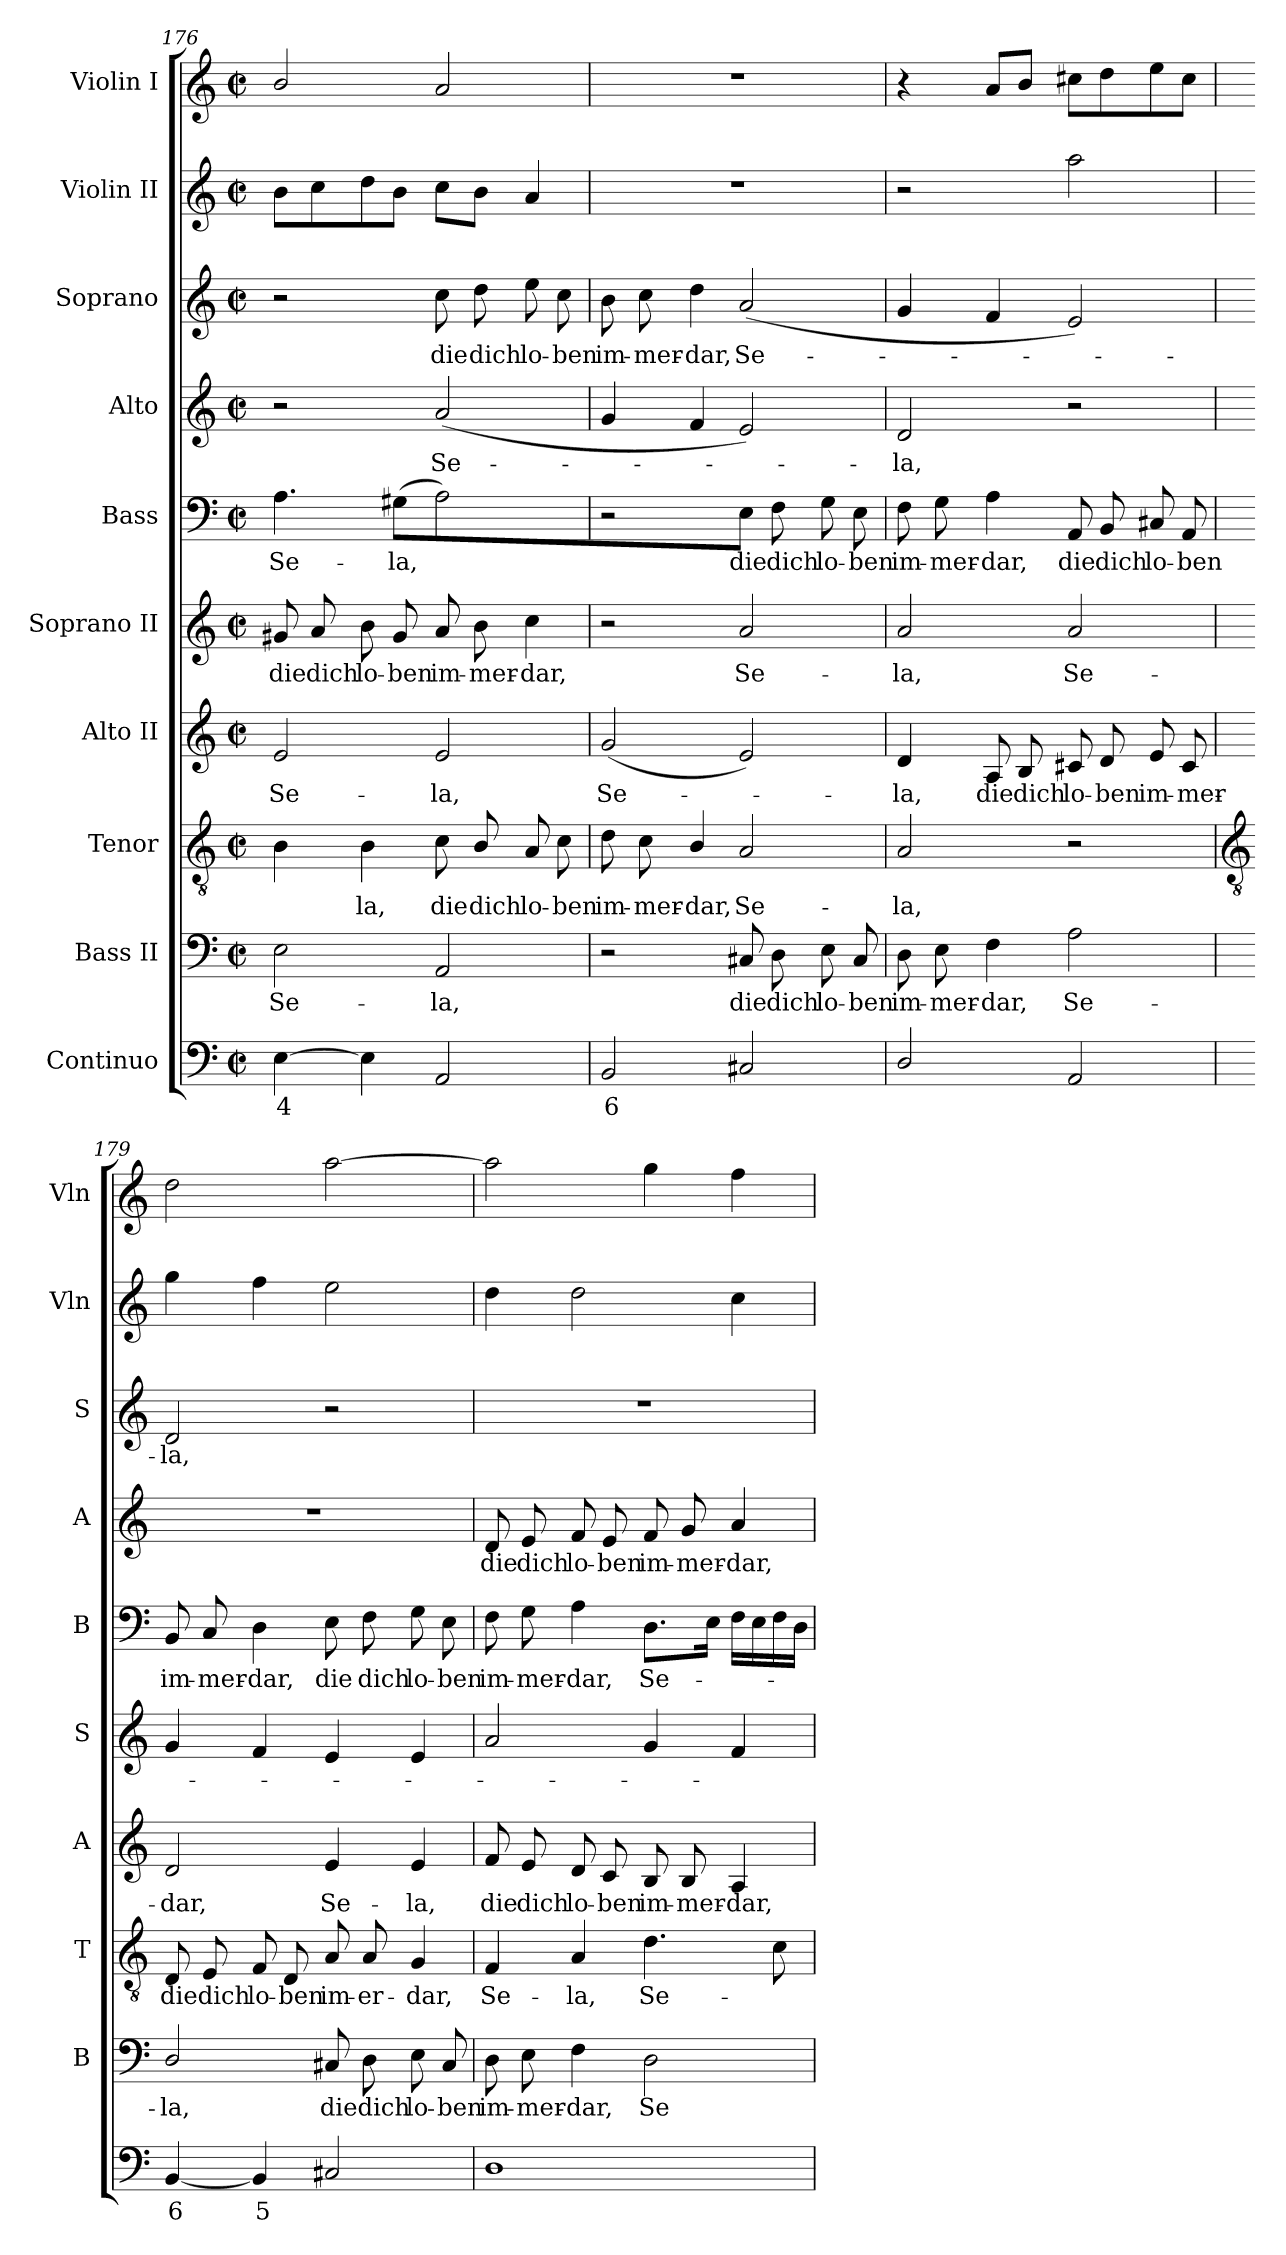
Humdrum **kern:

**kern	**text	**kern	**text	**kern	**text	**kern	**text	**kern	**text	**kern	**text	**kern	**text	**kern	**text	**kern	**kern
*part10	*part10	*part9	*part9	*part8	*part8	*part7	*part7	*part6	*part6	*part5	*part5	*part4	*part4	*part3	*part3	*part2	*part1
*staff10	*staff10	*staff9	*staff9	*staff8	*staff8	*staff7	*staff7	*staff6	*staff6	*staff5	*staff5	*staff4	*staff4	*staff3	*staff3	*staff2	*staff1
*I"Continuo	*	*I"Bass II	*	*I"Tenor	*	*I"Alto II	*	*I"Soprano II	*	*I"Bass	*	*I"Alto	*	*I"Soprano	*	*I"Violin II	*I"Violin I
*	*	*I'B	*	*I'T	*	*I'A	*	*I'S	*	*I'B	*	*I'A	*	*I'S	*	*I'Vln	*I'Vln
!!LO:LB:g=z
*clefF4	*	*clefF4	*	*clefGv2	*	*clefG2	*	*clefG2	*	*clefF4	*	*clefG2	*	*clefG2	*	*clefG2	*clefG2
*k[]	*	*k[]	*	*k[]	*	*k[]	*	*k[]	*	*k[]	*	*k[]	*	*k[]	*	*k[]	*k[]
*C:	*	*C:	*	*C:	*	*C:	*	*C:	*	*C:	*	*C:	*	*C:	*	*C:	*C:
*M2/2	*	*M2/2	*	*M2/2	*	*M2/2	*	*M2/2	*	*M2/2	*	*M2/2	*	*M2/2	*	*M2/2	*M2/2
*met(c|)	*	*met(c|)	*	*met(c|)	*	*met(c|)	*	*met(c|)	*	*met(c|)	*	*met(c|)	*	*met(c|)	*	*met(c|)	*met(c|)
=176	=176	=176	=176	=176	=176	=176	=176	=176	=176	=176	=176	=176	=176	=176	=176	=176	=176
!	!LO:LY:b	!	!LO:LY:b	!	!	!	!LO:LY:b	!	!LO:LY:b	!	!LO:LY:b	!	!	!	!	!	!
[4E	4	2E	Se-	4B	.	2e	Se-	8g#X	die	4.A	Se-	2r	.	2r	.	8bL	2b/
!	!	!	!	!	!	!	!	!	!LO:LY:b	!	!	!	!	!	!	!	!
.	.	.	.	.	.	.	.	8a	dich	.	.	.	.	.	.	8cc	.
!	!	!	!	!	!LO:LY:b	!	!	!	!LO:LY:b	!	!	!	!	!	!	!	!
4E]	.	.	.	4B	la,	.	.	8b	lo-	.	.	.	.	.	.	8dd	.
!	!	!	!	!	!	!	!	!	!LO:LY:b	!	!LO:LY:b	!	!	!	!	!	!
.	.	.	.	.	.	.	.	8g#	-ben	(>8G#XL	-la,	.	.	.	.	8bJ	.
!	!	!	!LO:LY:b	!	!LO:LY:b	!	!LO:LY:b	!	!LO:LY:b	!	!	!	!LO:LY:b	!	!LO:LY:b	!	!
2AA	.	2AA	-la,	8c	die	2e	-la,	8a	im-	2A)	.	(<2a	Se-	8cc	die	8ccL	2a
!	!	!	!	!	!LO:LY:b	!	!	!	!LO:LY:b	!	!	!	!	!	!LO:LY:b	!	!
.	.	.	.	8B/	dich	.	.	8b	-mer-	.	.	.	.	8dd	dich	8bJ	.
!	!	!	!	!	!LO:LY:b	!	!	!	!LO:LY:b	!	!	!	!	!	!LO:LY:b	!	!
.	.	.	.	8A	lo-	.	.	4cc	-dar,	.	.	.	.	8ee	lo-	4a	.
!	!	!	!	!	!LO:LY:b	!	!	!	!	!	!	!	!	!	!LO:LY:b	!	!
.	.	.	.	8c	-ben	.	.	.	.	.	.	.	.	8cc	-ben	.	.
=177	=177	=177	=177	=177	=177	=177	=177	=177	=177	=177	=177	=177	=177	=177	=177	=177	=177
!	!LO:LY:b	!	!	!	!LO:LY:b	!	!LO:LY:b	!	!	!	!	!	!	!	!LO:LY:b	!	!
2BB	6	2r	.	8d	im-	(<2g	Se-	2r	.	2r	.	4g	.	8b	im-	1r	1r
!	!	!	!	!	!LO:LY:b	!	!	!	!	!	!	!	!	!	!LO:LY:b	!	!
.	.	.	.	8c	-mer-	.	.	.	.	.	.	.	.	8cc	-mer-	.	.
!	!	!	!	!	!LO:LY:b	!	!	!	!	!	!	!	!	!	!LO:LY:b	!	!
.	.	.	.	4B/	-dar,	.	.	.	.	.	.	4f	.	4dd	-dar,	.	.
!	!	!	!LO:LY:b	!	!LO:LY:b	!	!	!	!LO:LY:b	!	!LO:LY:b	!	!	!	!LO:LY:b	!	!
2C#X	.	8C#X	die	2A	Se-	2e)	.	2a	Se-	8EJ	die	2e)	.	(<2a	Se-	.	.
!	!	!	!LO:LY:b	!	!	!	!	!	!	!	!LO:LY:b	!	!	!	!	!	!
.	.	8D	dich	.	.	.	.	.	.	8F	dich	.	.	.	.	.	.
!	!	!	!LO:LY:b	!	!	!	!	!	!	!	!LO:LY:b	!	!	!	!	!	!
.	.	8E	lo-	.	.	.	.	.	.	8G	lo-	.	.	.	.	.	.
!	!	!	!LO:LY:b	!	!	!	!	!	!	!	!LO:LY:b	!	!	!	!	!	!
.	.	8C#	-ben	.	.	.	.	.	.	8E	-ben	.	.	.	.	.	.
=178	=178	=178	=178	=178	=178	=178	=178	=178	=178	=178	=178	=178	=178	=178	=178	=178	=178
!	!	!	!LO:LY:b	!	!LO:LY:b	!	!LO:LY:b	!	!LO:LY:b	!	!LO:LY:b	!	!LO:LY:b	!	!	!	!
2D/	.	8D	im-	2A	-la,	4d	la,	2a	-la,	8F	im-	2d	la,	4g	.	2r	4r
!	!	!	!LO:LY:b	!	!	!	!	!	!	!	!LO:LY:b	!	!	!	!	!	!
.	.	8E	-mer-	.	.	.	.	.	.	8G	-mer-	.	.	.	.	.	.
!	!	!	!LO:LY:b	!	!	!	!LO:LY:b	!	!	!	!LO:LY:b	!	!	!	!	!	!
.	.	4F	-dar,	.	.	8A	die	.	.	4A	-dar,	.	.	4f	.	.	8aL
!	!	!	!	!	!	!	!LO:LY:b	!	!	!	!	!	!	!	!	!	!
.	.	.	.	.	.	8B	dich	.	.	.	.	.	.	.	.	.	8bJ
!	!	!	!LO:LY:b	!	!	!	!LO:LY:b	!	!LO:LY:b	!	!LO:LY:b	!	!	!	!	!	!
2AA	.	2A	Se-	2r	.	8c#X	lo-	2a	Se-	8AA	die	2r	.	2e)	.	2aa	8cc#XL
!	!	!	!	!	!	!	!LO:LY:b	!	!	!	!LO:LY:b	!	!	!	!	!	!
.	.	.	.	.	.	8d	-ben	.	.	8BB	dich	.	.	.	.	.	8dd
!	!	!	!	!	!	!	!LO:LY:b	!	!	!	!LO:LY:b	!	!	!	!	!	!
.	.	.	.	.	.	8e	im-	.	.	8C#X	lo-	.	.	.	.	.	8ee
!	!	!	!	!	!	!	!LO:LY:b	!	!	!	!LO:LY:b	!	!	!	!	!	!
.	.	.	.	.	.	8c#	-mer-	.	.	8AA	-ben	.	.	.	.	.	8cc#J
!!LO:LB:g=z
=179	=179	=179	=179	=179	=179	=179	=179	=179	=179	=179	=179	=179	=179	=179	=179	=179	=179
*	*	*	*	*clefGv2	*	*	*	*	*	*	*	*	*	*	*	*	*
!	!LO:LY:b	!	!LO:LY:b	!	!LO:LY:b	!	!LO:LY:b	!	!	!	!LO:LY:b	!	!	!	!LO:LY:b	!	!
[4BB	6	2D/	-la,	8D	die	2d	-dar,	4g	.	8BB	im-	1r	.	2d	la,	4gg	2dd
!	!	!	!	!	!LO:LY:b	!	!	!	!	!	!LO:LY:b	!	!	!	!	!	!
.	.	.	.	8E	dich	.	.	.	.	8C	-mer-	.	.	.	.	.	.
!	!LO:LY:b	!	!	!	!LO:LY:b	!	!	!	!	!	!LO:LY:b	!	!	!	!	!	!
4BB]	5	.	.	8F	lo-	.	.	4f	.	4D	-dar,	.	.	.	.	4ff	.
!	!	!	!	!	!LO:LY:b	!	!	!	!	!	!	!	!	!	!	!	!
.	.	.	.	8D	-ben	.	.	.	.	.	.	.	.	.	.	.	.
!	!	!	!LO:LY:b	!	!LO:LY:b	!	!LO:LY:b	!	!	!	!LO:LY:b	!	!	!	!	!	!
2C#X	.	8C#X	die	8A	im-	4e	Se-	4e	.	8E	die	.	.	2r	.	2ee	[2aa
!	!	!	!LO:LY:b	!	!LO:LY:b	!	!	!	!	!	!LO:LY:b	!	!	!	!	!	!
.	.	8D	dich	8A	-er-	.	.	.	.	8F	dich	.	.	.	.	.	.
!	!	!	!LO:LY:b	!	!LO:LY:b	!	!LO:LY:b	!	!	!	!LO:LY:b	!	!	!	!	!	!
.	.	8E	lo-	4G	-dar,	4e	-la,	4e	.	8G	lo-	.	.	.	.	.	.
!	!	!	!LO:LY:b	!	!	!	!	!	!	!	!LO:LY:b	!	!	!	!	!	!
.	.	8C#	-ben	.	.	.	.	.	.	8E	-ben	.	.	.	.	.	.
=180	=180	=180	=180	=180	=180	=180	=180	=180	=180	=180	=180	=180	=180	=180	=180	=180	=180
!	!	!	!LO:LY:b	!	!LO:LY:b	!	!LO:LY:b	!	!	!	!LO:LY:b	!	!LO:LY:b	!	!	!	!
1D	.	8D	im-	4F	Se-	8f	die	2a	.	8F	im-	8d	die	1r	.	4dd	2aa]
!	!	!	!LO:LY:b	!	!	!	!LO:LY:b	!	!	!	!LO:LY:b	!	!LO:LY:b	!	!	!	!
.	.	8E	-mer-	.	.	8e	dich	.	.	8G	-mer-	8e	dich	.	.	.	.
!	!	!	!LO:LY:b	!	!LO:LY:b	!	!LO:LY:b	!	!	!	!LO:LY:b	!	!LO:LY:b	!	!	!	!
.	.	4F	-dar,	4A	-la,	8d	lo-	.	.	4A	-dar,	8f	lo-	.	.	2dd	.
!	!	!	!	!	!	!	!LO:LY:b	!	!	!	!	!	!LO:LY:b	!	!	!	!
.	.	.	.	.	.	8c	-ben	.	.	.	.	8e	-ben	.	.	.	.
!	!	!	!LO:LY:b	!	!LO:LY:b	!	!LO:LY:b	!	!	!	!LO:LY:b	!	!LO:LY:b	!	!	!	!
.	.	2D	Se-	4.d	Se-	8B	im-	4g	.	8.DL	Se-	8f	im-	.	.	.	4gg
!	!	!	!	!	!	!	!LO:LY:b	!	!	!	!	!	!LO:LY:b	!	!	!	!
.	.	.	.	.	.	8B	-mer-	.	.	.	.	8g	-mer-	.	.	.	.
.	.	.	.	.	.	.	.	.	.	16EJ	.	.	.	.	.	.	.
!	!	!	!	!	!	!	!LO:LY:b	!	!	!	!	!	!LO:LY:b	!	!	!	!
.	.	.	.	.	.	4A	-dar,	4f	.	16FLL	.	4a	-dar,	.	.	4cc	4ff
.	.	.	.	.	.	.	.	.	.	16E	.	.	.	.	.	.	.
.	.	.	.	8c	.	.	.	.	.	16F	.	.	.	.	.	.	.
.	.	.	.	.	.	.	.	.	.	16DJJ	.	.	.	.	.	.	.
=	=	=	=	=	=	=	=	=	=	=	=	=	=	=	=	=	=
*-	*-	*-	*-	*-	*-	*-	*-	*-	*-	*-	*-	*-	*-	*-	*-	*-	*-
